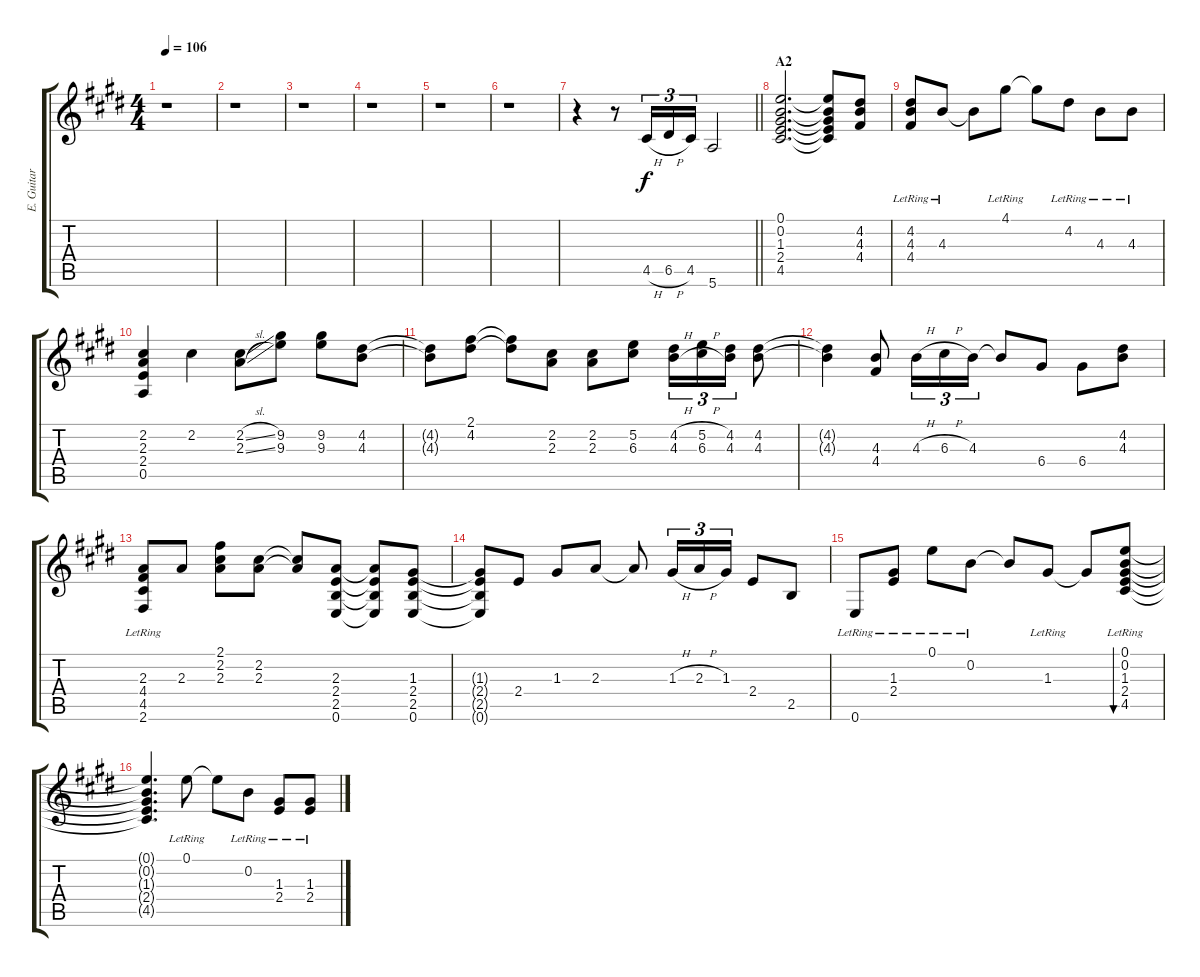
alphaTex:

\track ("E. Guitar III" "E. Guitar ") {instrument electricguitarclean}
\staff {score tabs}
\tuning (E4 B3 G3 D3 A2 E2) {hide}
\ts (4 4)
\tempo 106
\clef g2
\ks e
r.1{dy f} |
r.1 |
r.1 |
r.1 |
r.1 |
r.1 |
\barLineRight lightlight
r.4 r.8 4.5{h}.16{tu (3 2)} 6.5{h}.16{tu (3 2)} 4.5.16{tu (3 2)} 5.6.2 |
\section ("" "A2")
(0.1 0.2 1.3 2.4 4.5).2{d} (0.1{t} 0.2{t} 1.3{t} 2.4{t} 4.5{t}).8 (4.2 4.3 4.4).8 |
(4.2{lr} 4.3{lr} 4.4{lr}).8 4.3{lr}.8 4.3{t}.8 4.1{lr}.8 4.1{t}.8 4.2{lr}.8 4.3{lr}.8 4.3{lr}.8 |
(2.2 2.3 2.4 0.5).4 2.2.4 (2.2{sl} 2.3{sl}).8 (9.2 9.3).8 (9.2 9.3).8 (4.2 4.3).8 |
(4.2{t} 4.3{t}).8 (2.1 4.2).8 (2.1{t} 4.2{t}).8 (2.2 2.3).8 (2.2 2.3).8 (5.2 6.3).8 (4.2{h} 4.3{h}).16{tu (3 2)} (5.2{h} 6.3{h}).16{tu (3 2)} (4.2 4.3).16{tu (3 2)} (4.2 4.3).8 |
(4.2{t} 4.3{t}).4 (4.3 4.4).8 4.3{h}.16{tu (3 2)} 6.3{h}.16{tu (3 2)} 4.3.16{tu (3 2)} 4.3{t}.8 6.4.8 6.4.8 (4.2 4.3).8 |
(2.3{lr} 4.4{lr} 4.5{lr} 2.6{lr}).8 2.3.8 (2.1 2.2 2.3).8 (2.2 2.3).8 (2.2{t} 2.3{t}).8 (2.3 2.4 2.5 0.6).8 (2.3{t} 2.4{t} 2.5{t} 0.6{t}).8 (1.3 2.4 2.5 0.6).8 |
(1.3{t} 2.4{t} 2.5{t} 0.6{t}).8 2.4.8 1.3.8 2.3.8 2.3{t}.8 1.3{h}.16{tu (3 2)} 2.3{h}.16{tu (3 2)} 1.3.16{tu (3 2)} 2.4.8 2.5.8 |
0.6{lr}.8 (1.3{lr} 2.4{lr}).8 0.1{lr}.8 0.2{lr}.8 0.2{t}.8 1.3{lr}.8 1.3{t}.8 (0.1{lr} 0.2{lr} 1.3{lr} 2.4{lr} 4.5{lr}).8{bu 120} |
(0.1{t} 0.2{t} 1.3{t} 2.4{t} 4.5{t}).4{d} 0.1{lr}.8 0.1{t}.8 0.2{lr}.8 (1.3{lr} 2.4{lr}).8 (1.3{lr} 2.4{lr}).8
